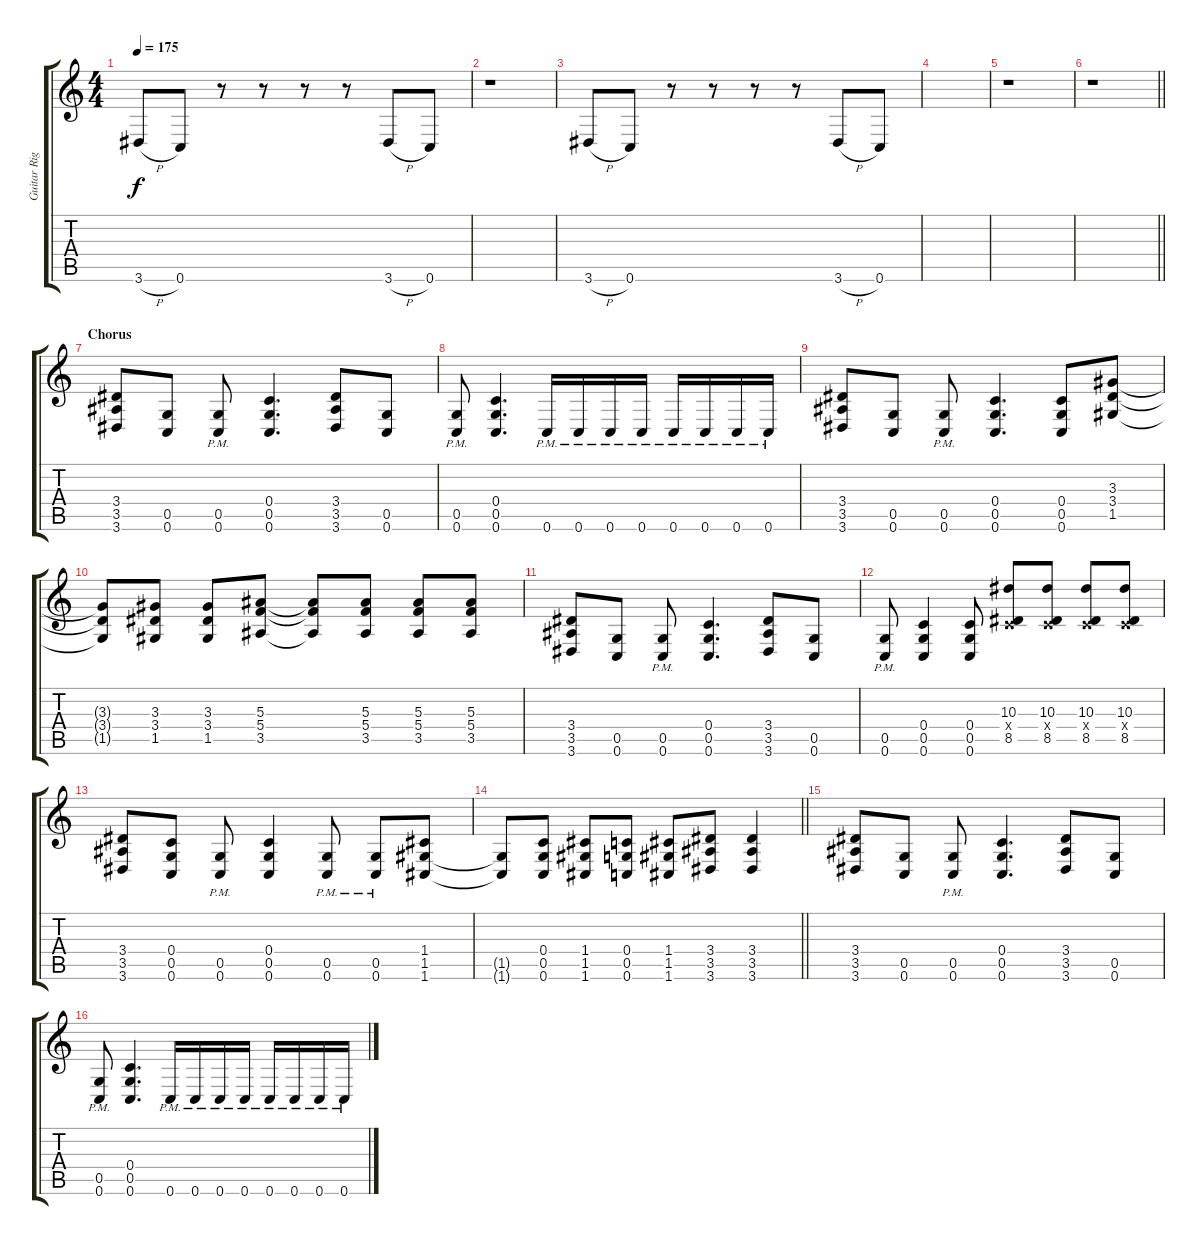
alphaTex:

\track ("Guitar Right" "Guitar Rig") {instrument distortionguitar}
\staff {score tabs}
\tuning (D4 A3 F3 C3 G2 C2) {hide}
\ts (4 4)
\tempo 175
\clef g2
\ks c
3.6{h}.8{dy f} 0.6.8 r.8 r.8 r.8 r.8 3.6{h}.8 0.6.8 |
r.1 |
3.6{h}.8 0.6.8 r.8 r.8 r.8 r.8 3.6{h}.8 0.6.8 |
|
r.1 |
\barLineRight lightlight
r.1 |
\section ("" "Chorus")
(3.4 3.5 3.6).8 (0.5 0.6).8 (0.5{pm} 0.6{pm}).8 (0.4 0.5 0.6).4{d} (3.4 3.5 3.6).8 (0.5 0.6).8 |
(0.5{pm} 0.6{pm}).8 (0.4 0.5 0.6).4{d} 0.6{pm}.16 0.6{pm}.16 0.6{pm}.16 0.6{pm}.16 0.6{pm}.16 0.6{pm}.16 0.6{pm}.16 0.6{pm}.16 |
(3.4 3.5 3.6).8 (0.5 0.6).8 (0.5{pm} 0.6{pm}).8 (0.4 0.5 0.6).4{d} (0.4 0.5 0.6).8 (3.3 3.4 1.5).8 |
(3.3{t} 3.4{t} 1.5{t}).8 (3.3 3.4 1.5).8 (3.3 3.4 1.5).8 (5.3 5.4 3.5).8 (5.3{t} 5.4{t} 3.5{t}).8 (5.3 5.4 3.5).8 (5.3 5.4 3.5).8 (5.3 5.4 3.5).8 |
(3.4 3.5 3.6).8 (0.5 0.6).8 (0.5{pm} 0.6{pm}).8 (0.4 0.5 0.6).4{d} (3.4 3.5 3.6).8 (0.5 0.6).8 |
(0.5{pm} 0.6{pm}).8 (0.4 0.5 0.6).4 (0.4 0.5 0.6).8 (10.3 0.4{x} 8.5).8 (10.3 0.4{x} 8.5).8 (10.3 0.4{x} 8.5).8 (10.3 0.4{x} 8.5).8 |
(3.4 3.5 3.6).8 (0.4 0.5 0.6).8 (0.5{pm} 0.6{pm}).8 (0.4 0.5 0.6).4 (0.5{pm} 0.6{pm}).8 (0.5{pm} 0.6{pm}).8 (1.4 1.5 1.6).8 |
\barLineRight lightlight
(1.5{t} 1.6{t}).8 (0.4 0.5 0.6).8 (1.4 1.5 1.6).8 (0.4 0.5 0.6).8 (1.4 1.5 1.6).8 (3.4 3.5 3.6).8 (3.4 3.5 3.6).4 |
(3.4 3.5 3.6).8 (0.5 0.6).8 (0.5{pm} 0.6{pm}).8 (0.4 0.5 0.6).4{d} (3.4 3.5 3.6).8 (0.5 0.6).8 |
(0.5{pm} 0.6{pm}).8 (0.4 0.5 0.6).4{d} 0.6{pm}.16 0.6{pm}.16 0.6{pm}.16 0.6{pm}.16 0.6{pm}.16 0.6{pm}.16 0.6{pm}.16 0.6{pm}.16
